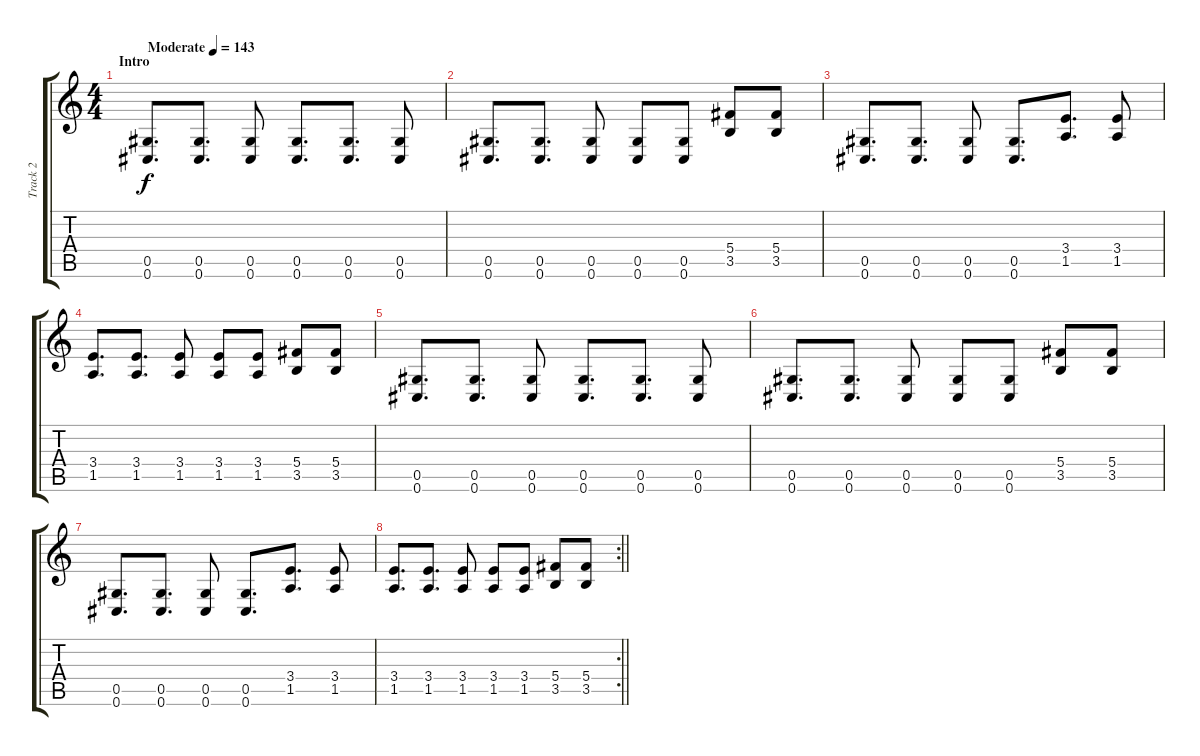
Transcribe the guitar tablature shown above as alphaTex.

\track ("Track 2" "Track 2") {instrument distortionguitar}
\staff {score tabs}
\tuning (Eb4 Bb3 Gb3 Db3 Ab2 Db2) {hide}
\ts (4 4)
\section ("" "Intro")
\tempo (143 "Moderate")
\clef g2
\ks c
(0.5 0.6).8{d dy f instrument distortionguitar} (0.5 0.6).8{d} (0.5 0.6).8 (0.5 0.6).8{d} (0.5 0.6).8{d} (0.5 0.6).8 |
(0.5 0.6).8{d} (0.5 0.6).8{d} (0.5 0.6).8 (0.5 0.6).8 (0.5 0.6).8 (5.4 3.5).8 (5.4 3.5).8 |
(0.5 0.6).8{d} (0.5 0.6).8{d} (0.5 0.6).8 (0.5 0.6).8{d} (3.4 1.5).8{d} (3.4 1.5).8 |
(3.4 1.5).8{d} (3.4 1.5).8{d} (3.4 1.5).8 (3.4 1.5).8 (3.4 1.5).8 (5.4 3.5).8 (5.4 3.5).8 |
(0.5 0.6).8{d} (0.5 0.6).8{d} (0.5 0.6).8 (0.5 0.6).8{d} (0.5 0.6).8{d} (0.5 0.6).8 |
(0.5 0.6).8{d} (0.5 0.6).8{d} (0.5 0.6).8 (0.5 0.6).8 (0.5 0.6).8 (5.4 3.5).8 (5.4 3.5).8 |
(0.5 0.6).8{d} (0.5 0.6).8{d} (0.5 0.6).8 (0.5 0.6).8{d} (3.4 1.5).8{d} (3.4 1.5).8 |
\rc 2
\barLineRight lightlight
(3.4 1.5).8{d} (3.4 1.5).8{d} (3.4 1.5).8 (3.4 1.5).8 (3.4 1.5).8 (5.4 3.5).8 (5.4 3.5).8
